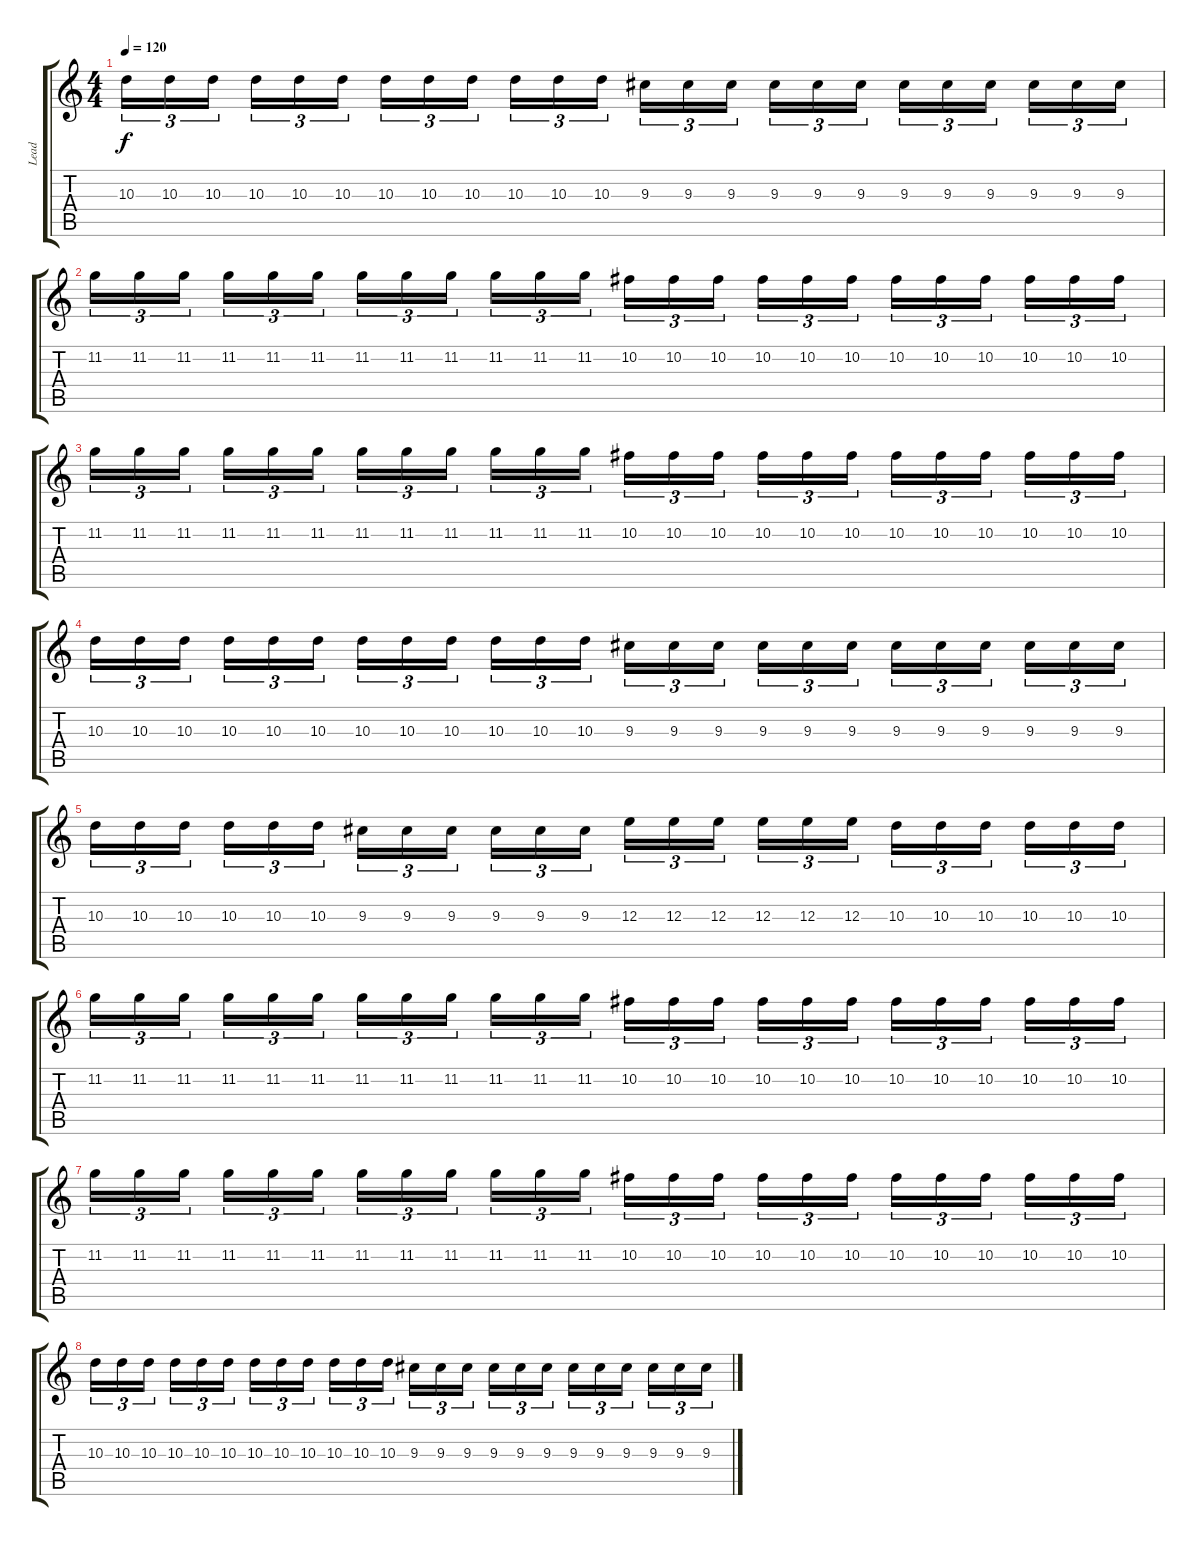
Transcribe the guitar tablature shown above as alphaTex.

\track ("Lead" "Lead") {instrument distortionguitar}
\staff {score tabs}
\tuning (Db4 Ab3 E3 B2 Gb2 Db2) {hide}
\ts (4 4)
\tempo 120
\clef g2
\ks c
10.3.16{tu (3 2) dy f} 10.3.16{tu (3 2)} 10.3.16{tu (3 2) beam splitsecondary} 10.3.16{tu (3 2)} 10.3.16{tu (3 2)} 10.3.16{tu (3 2)} 10.3.16{tu (3 2)} 10.3.16{tu (3 2)} 10.3.16{tu (3 2) beam splitsecondary} 10.3.16{tu (3 2)} 10.3.16{tu (3 2)} 10.3.16{tu (3 2)} 9.3.16{tu (3 2)} 9.3.16{tu (3 2)} 9.3.16{tu (3 2) beam splitsecondary} 9.3.16{tu (3 2)} 9.3.16{tu (3 2)} 9.3.16{tu (3 2)} 9.3.16{tu (3 2)} 9.3.16{tu (3 2)} 9.3.16{tu (3 2) beam splitsecondary} 9.3.16{tu (3 2)} 9.3.16{tu (3 2)} 9.3.16{tu (3 2)} |
11.2.16{tu (3 2)} 11.2.16{tu (3 2)} 11.2.16{tu (3 2) beam splitsecondary} 11.2.16{tu (3 2)} 11.2.16{tu (3 2)} 11.2.16{tu (3 2)} 11.2.16{tu (3 2)} 11.2.16{tu (3 2)} 11.2.16{tu (3 2) beam splitsecondary} 11.2.16{tu (3 2)} 11.2.16{tu (3 2)} 11.2.16{tu (3 2)} 10.2.16{tu (3 2)} 10.2.16{tu (3 2)} 10.2.16{tu (3 2) beam splitsecondary} 10.2.16{tu (3 2)} 10.2.16{tu (3 2)} 10.2.16{tu (3 2)} 10.2.16{tu (3 2)} 10.2.16{tu (3 2)} 10.2.16{tu (3 2) beam splitsecondary} 10.2.16{tu (3 2)} 10.2.16{tu (3 2)} 10.2.16{tu (3 2)} |
11.2.16{tu (3 2)} 11.2.16{tu (3 2)} 11.2.16{tu (3 2) beam splitsecondary} 11.2.16{tu (3 2)} 11.2.16{tu (3 2)} 11.2.16{tu (3 2)} 11.2.16{tu (3 2)} 11.2.16{tu (3 2)} 11.2.16{tu (3 2) beam splitsecondary} 11.2.16{tu (3 2)} 11.2.16{tu (3 2)} 11.2.16{tu (3 2)} 10.2.16{tu (3 2)} 10.2.16{tu (3 2)} 10.2.16{tu (3 2) beam splitsecondary} 10.2.16{tu (3 2)} 10.2.16{tu (3 2)} 10.2.16{tu (3 2)} 10.2.16{tu (3 2)} 10.2.16{tu (3 2)} 10.2.16{tu (3 2) beam splitsecondary} 10.2.16{tu (3 2)} 10.2.16{tu (3 2)} 10.2.16{tu (3 2)} |
10.3.16{tu (3 2)} 10.3.16{tu (3 2)} 10.3.16{tu (3 2) beam splitsecondary} 10.3.16{tu (3 2)} 10.3.16{tu (3 2)} 10.3.16{tu (3 2)} 10.3.16{tu (3 2)} 10.3.16{tu (3 2)} 10.3.16{tu (3 2) beam splitsecondary} 10.3.16{tu (3 2)} 10.3.16{tu (3 2)} 10.3.16{tu (3 2)} 9.3.16{tu (3 2)} 9.3.16{tu (3 2)} 9.3.16{tu (3 2) beam splitsecondary} 9.3.16{tu (3 2)} 9.3.16{tu (3 2)} 9.3.16{tu (3 2)} 9.3.16{tu (3 2)} 9.3.16{tu (3 2)} 9.3.16{tu (3 2) beam splitsecondary} 9.3.16{tu (3 2)} 9.3.16{tu (3 2)} 9.3.16{tu (3 2)} |
10.3.16{tu (3 2)} 10.3.16{tu (3 2)} 10.3.16{tu (3 2) beam splitsecondary} 10.3.16{tu (3 2)} 10.3.16{tu (3 2)} 10.3.16{tu (3 2)} 9.3.16{tu (3 2)} 9.3.16{tu (3 2)} 9.3.16{tu (3 2) beam splitsecondary} 9.3.16{tu (3 2)} 9.3.16{tu (3 2)} 9.3.16{tu (3 2)} 12.3.16{tu (3 2)} 12.3.16{tu (3 2)} 12.3.16{tu (3 2) beam splitsecondary} 12.3.16{tu (3 2)} 12.3.16{tu (3 2)} 12.3.16{tu (3 2)} 10.3.16{tu (3 2)} 10.3.16{tu (3 2)} 10.3.16{tu (3 2) beam splitsecondary} 10.3.16{tu (3 2)} 10.3.16{tu (3 2)} 10.3.16{tu (3 2)} |
11.2.16{tu (3 2)} 11.2.16{tu (3 2)} 11.2.16{tu (3 2) beam splitsecondary} 11.2.16{tu (3 2)} 11.2.16{tu (3 2)} 11.2.16{tu (3 2)} 11.2.16{tu (3 2)} 11.2.16{tu (3 2)} 11.2.16{tu (3 2) beam splitsecondary} 11.2.16{tu (3 2)} 11.2.16{tu (3 2)} 11.2.16{tu (3 2)} 10.2.16{tu (3 2)} 10.2.16{tu (3 2)} 10.2.16{tu (3 2) beam splitsecondary} 10.2.16{tu (3 2)} 10.2.16{tu (3 2)} 10.2.16{tu (3 2)} 10.2.16{tu (3 2)} 10.2.16{tu (3 2)} 10.2.16{tu (3 2) beam splitsecondary} 10.2.16{tu (3 2)} 10.2.16{tu (3 2)} 10.2.16{tu (3 2)} |
11.2.16{tu (3 2)} 11.2.16{tu (3 2)} 11.2.16{tu (3 2) beam splitsecondary} 11.2.16{tu (3 2)} 11.2.16{tu (3 2)} 11.2.16{tu (3 2)} 11.2.16{tu (3 2)} 11.2.16{tu (3 2)} 11.2.16{tu (3 2) beam splitsecondary} 11.2.16{tu (3 2)} 11.2.16{tu (3 2)} 11.2.16{tu (3 2)} 10.2.16{tu (3 2)} 10.2.16{tu (3 2)} 10.2.16{tu (3 2) beam splitsecondary} 10.2.16{tu (3 2)} 10.2.16{tu (3 2)} 10.2.16{tu (3 2)} 10.2.16{tu (3 2)} 10.2.16{tu (3 2)} 10.2.16{tu (3 2) beam splitsecondary} 10.2.16{tu (3 2)} 10.2.16{tu (3 2)} 10.2.16{tu (3 2)} |
10.3.16{tu (3 2)} 10.3.16{tu (3 2)} 10.3.16{tu (3 2) beam splitsecondary} 10.3.16{tu (3 2)} 10.3.16{tu (3 2)} 10.3.16{tu (3 2)} 10.3.16{tu (3 2)} 10.3.16{tu (3 2)} 10.3.16{tu (3 2) beam splitsecondary} 10.3.16{tu (3 2)} 10.3.16{tu (3 2)} 10.3.16{tu (3 2)} 9.3.16{tu (3 2)} 9.3.16{tu (3 2)} 9.3.16{tu (3 2) beam splitsecondary} 9.3.16{tu (3 2)} 9.3.16{tu (3 2)} 9.3.16{tu (3 2)} 9.3.16{tu (3 2)} 9.3.16{tu (3 2)} 9.3.16{tu (3 2) beam splitsecondary} 9.3.16{tu (3 2)} 9.3.16{tu (3 2)} 9.3.16{tu (3 2)}
